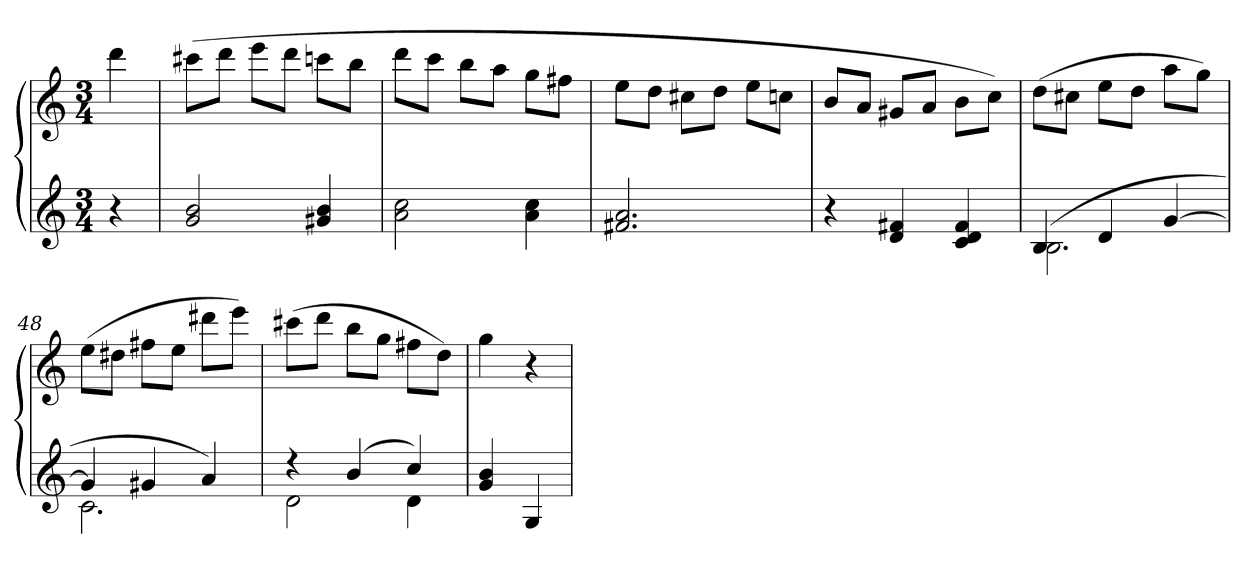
**kern	**kern
*part1	*part1
*staff2	*staff1
*clefG2	*clefG2
*k[]	*k[]
*C:	*C:
*M3/4	*M3/4
=	=
4r	4ddd
=43	=43
2g 2b	(8ccc#XL
.	8dddJ
.	8eeeL
.	8dddJ
4g#X 4b	8cccnL
.	8bbJ
=44	=44
2a 2cc	8dddL
.	8cccJ
.	8bbL
.	8aaJ
4a 4cc	8ggL
.	8ff#XJ
=45	=45
2.f#X 2.a	8eeL
.	8ddJ
.	8cc#XL
.	8ddJ
.	8eeL
.	8ccnJ
=46	=46
4r	8bL
.	8aJ
4d 4f#X	8g#XL
.	8aJ
4c 4d 4f#	8bL
.	8ccJ)
=47	=47
*^	*
(4B	2.B	(8ddL
.	.	8cc#XJ
4d	.	8eeL
.	.	8ddJ
[4g	.	8aaL
.	.	8ggJ)
=48	=48	=48
4g]	2.c	(8eeL
.	.	8dd#XJ
4g#X	.	8ff#XL
.	.	8eeJ
4a)	.	8ddd#XL
.	.	8eeeJ)
=49	=49	=49
4r	2d	(8ccc#XL
.	.	8dddJ
(4b	.	8bbL
.	.	8ggJ
4cc)	4d	8ff#XL
.	.	8ddJ)
*v	*v	*
=50	=50
4g 4b	4gg
4G	4r
=	=
*-	*-
